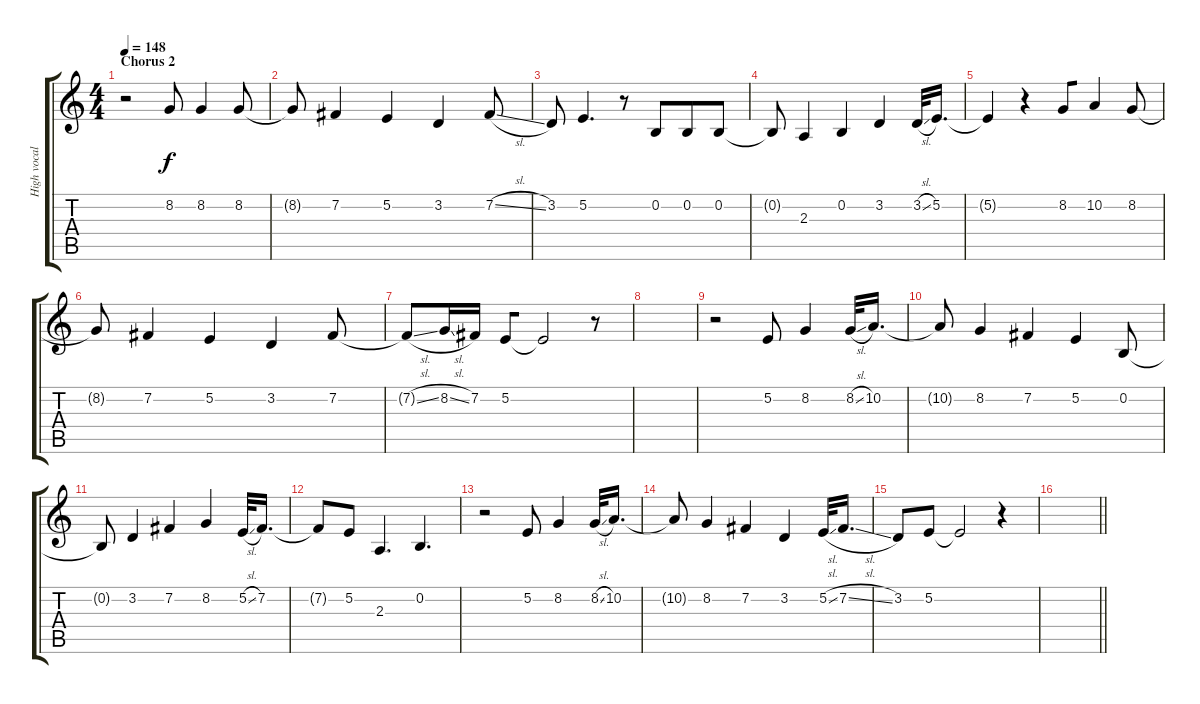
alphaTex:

\track ("High vocals" "High vocal") {instrument flute bank 255}
\staff {score tabs}
\tuning (E4 B3 G3 D3 A2 E2) {hide}
\ts (4 4)
\section ("" "Chorus 2")
\tempo 148
\clef g2
\ks c
r.2{dy f} 8.2.8 8.2.4 8.2.8 |
8.2{t}.8 7.2.4 5.2.4 3.2.4 7.2{sl}.8 |
3.2.8 5.2.4{d} r.8 0.2.8{beam merge} 0.2.8 0.2.8 |
0.2{t}.8 2.3.4 0.2.4 3.2.4 3.2{sl}.32 5.2.16{d} |
5.2{t}.4 r.4 8.2.8{beam merge} 10.2.4 8.2.8 |
8.2{t}.8 7.2.4 5.2.4 3.2.4 7.2.8 |
7.2{sl t}.8 8.2{sl}.16{beam merge} 7.2.16 5.2.8{beam merge} 5.2{t}.2 r.8 |
|
r.2 5.2.8 8.2.4 8.2{sl}.32{beam merge} 10.2.16{d} |
10.2{t}.8 8.2.4 7.2.4 5.2.4 0.2.8 |
0.2{t}.8 3.2.4{beam merge} 7.2.4 8.2.4{beam merge} 5.2{sl}.32 7.2.16{d} |
7.2{t}.8 5.2.8 2.3.4{d} 0.2.4{d} |
r.2 5.2.8 8.2.4 8.2{sl}.32{beam merge} 10.2.16{d} |
10.2{t}.8 8.2.4 7.2.4 3.2.4 5.2{sl}.32 7.2{sl}.16{d} |
3.2.8{beam merge} 5.2.8 5.2{t}.2 r.4 |
\barLineRight lightlight
